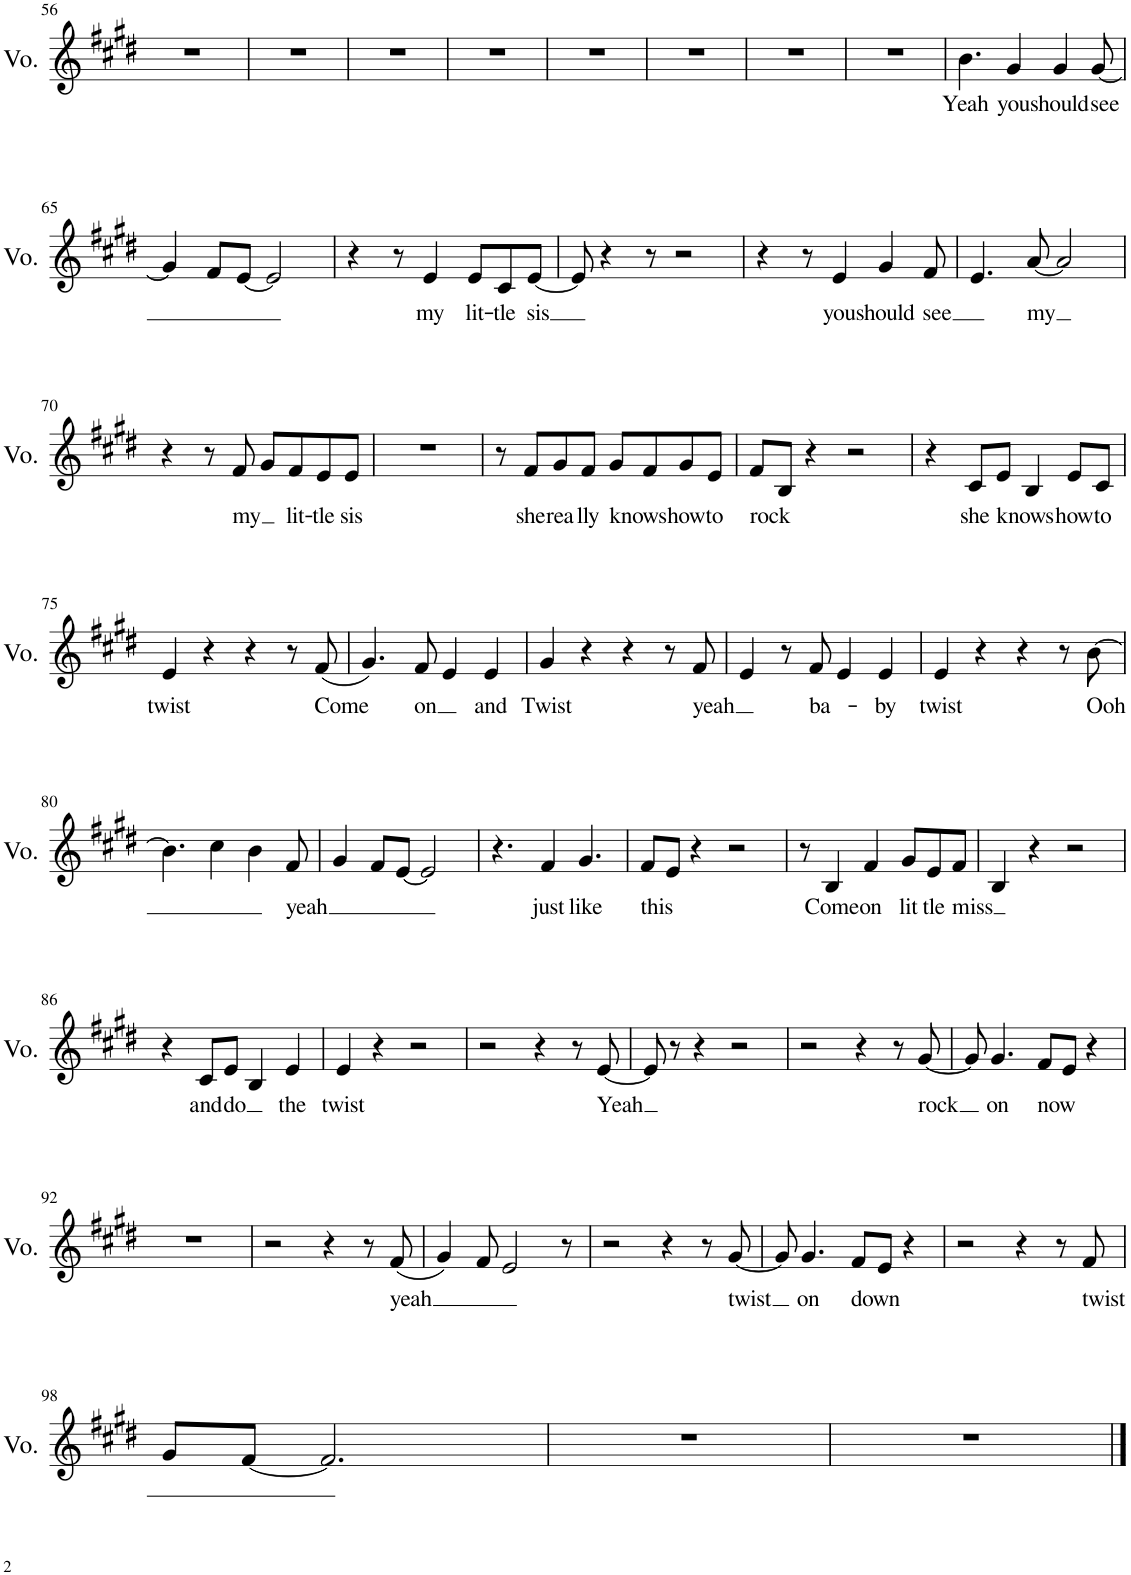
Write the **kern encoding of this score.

**kern	**text
*part1	*part1
*staff1	*staff1
*I"Voice	*
*I'Vo.	*
!!LO:PB:g=z
*clefG2	*
*k[f#c#g#d#]	*
*M4/4	*
=56	=56
1r	.
=57	=57
1r	.
=58	=58
1r	.
=59	=59
1r	.
=60	=60
1r	.
=61	=61
1r	.
=62	=62
1r	.
=63	=63
1r	.
=64	=64
!	!LO:LY:b
4.b\	Yeah
!	!LO:LY:b
4g#/	you
!	!LO:LY:b
4g#/	should
!	!LO:LY:b
[8g#/	see
!!LO:LB:g=z
=65	=65
4g#/]	.
8f#/L	.
[8e/J	.
2e/]	.
=66	=66
4r	.
8r	.
!	!LO:LY:b
4e/	my
!	!LO:LY:b
8e/L	lit-
!	!LO:LY:b
8c#/	-tle
!	!LO:LY:b
[8e/J	sis
=67	=67
8e/]	.
4r	.
8r	.
2r	.
=68	=68
4r	.
8r	.
!	!LO:LY:b
4e/	you
!	!LO:LY:b
4g#/	should
!	!LO:LY:b
8f#/	see
=69	=69
4.e/	.
!	!LO:LY:b
[8a/	my
2a/]	.
!!LO:LB:g=z
=70	=70
4r	.
8r	.
!	!LO:LY:b
8f#/	my
8g#/L	.
!	!LO:LY:b
8f#/	lit-
!	!LO:LY:b
8e/	-tle
!	!LO:LY:b
8e/J	sis
=71	=71
1r	.
=72	=72
8r	.
!	!LO:LY:b
8f#/L	she
!	!LO:LY:b
8g#/	rea-
!	!LO:LY:b
8f#/J	-lly
!	!LO:LY:b
8g#/L	knows
8f#/	.
!	!LO:LY:b
8g#/	how
!	!LO:LY:b
8e/J	to
=73	=73
!	!LO:LY:b
8f#/L	rock
8B/J	.
4r	.
2r	.
=74	=74
4r	.
!	!LO:LY:b
8c#/L	she
!	!LO:LY:b
8e/J	knows
4B/	.
!	!LO:LY:b
8e/L	how
!	!LO:LY:b
8c#/J	to
!!LO:LB:g=z
=75	=75
!	!LO:LY:b
4e/	twist
4r	.
4r	.
8r	.
!	!LO:LY:b
(8f#/	Come
=76	=76
4.g#/)	.
!	!LO:LY:b
8f#/	on
4e/	.
!	!LO:LY:b
4e/	and
=77	=77
!	!LO:LY:b
4g#/	Twist
4r	.
4r	.
8r	.
!	!LO:LY:b
8f#/	yeah
=78	=78
4e/	.
8r	.
!	!LO:LY:b
8f#/	ba-
4e/	.
!	!LO:LY:b
4e/	-by
=79	=79
!	!LO:LY:b
4e/	twist
4r	.
4r	.
8r	.
!	!LO:LY:b
[8b\	Ooh
!!LO:LB:g=z
=80	=80
4.b\]	.
4cc#\	.
4b\	.
!	!LO:LY:b
8f#/	yeah
=81	=81
4g#/	.
8f#/L	.
[8e/J	.
2e/]	.
=82	=82
4.r	.
!	!LO:LY:b
4f#/	just
!	!LO:LY:b
4.g#/	like
=83	=83
!	!LO:LY:b
8f#/L	this
8e/J	.
4r	.
2r	.
=84	=84
8r	.
!	!LO:LY:b
4B/	Come
!	!LO:LY:b
4f#/	on
!	!LO:LY:b
8g#/L	lit-
!	!LO:LY:b
8e/	-tle
!	!LO:LY:b
8f#/J	miss
=85	=85
4B/	.
4r	.
2r	.
!!LO:LB:g=z
=86	=86
4r	.
!	!LO:LY:b
8c#/L	and
!	!LO:LY:b
8e/J	do
4B/	.
!	!LO:LY:b
4e/	the
=87	=87
!	!LO:LY:b
4e/	twist
4r	.
2r	.
=88	=88
2r	.
4r	.
8r	.
!	!LO:LY:b
[8e/	Yeah
=89	=89
8e/]	.
8r	.
4r	.
2r	.
=90	=90
2r	.
4r	.
8r	.
!	!LO:LY:b
[8g#/	rock
=91	=91
8g#/]	.
!	!LO:LY:b
4.g#/	on
!	!LO:LY:b
8f#/L	now
8e/J	.
4r	.
!!LO:LB:g=z
=92	=92
1r	.
=93	=93
2r	.
4r	.
8r	.
!	!LO:LY:b
(8f#/	yeah
=94	=94
4g#/)	.
8f#/	.
2e/	.
8r	.
=95	=95
2r	.
4r	.
8r	.
!	!LO:LY:b
[8g#/	twist
=96	=96
8g#/]	.
!	!LO:LY:b
4.g#/	on
!	!LO:LY:b
8f#/L	down
8e/J	.
4r	.
=97	=97
2r	.
4r	.
8r	.
!	!LO:LY:b
8f#/	twist
!!LO:LB:g=z
=98	=98
8g#/L	.
[8f#/J	.
2.f#/]	.
=99	=99
1r	.
=100	=100
1r	.
==	==
*-	*-
